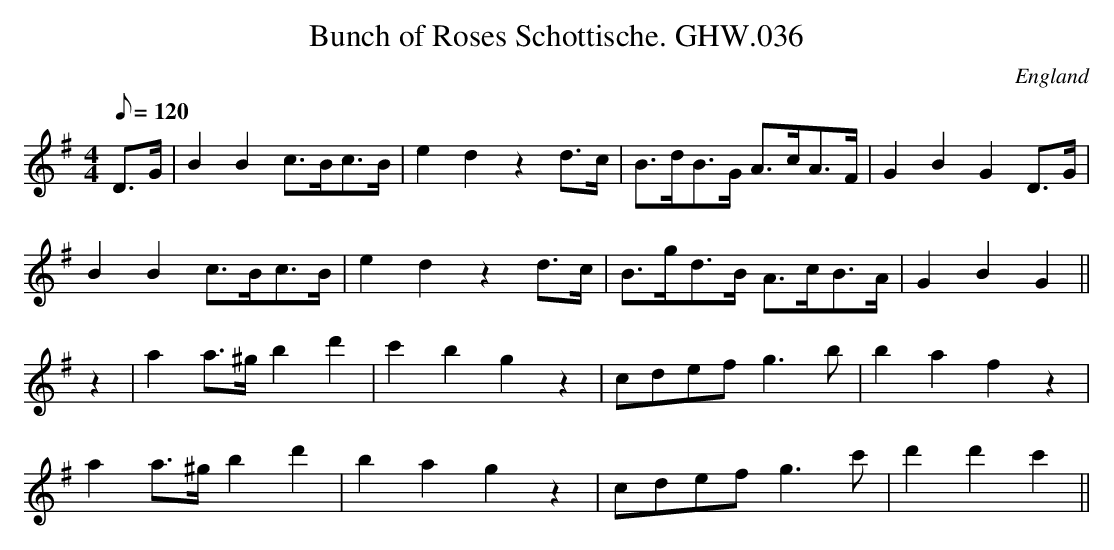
X:1
T:Bunch of Roses Schottische. GHW.036
M:4/4
L:1/8
Q:120
O:England
K:G
D>G|B2B2 c>Bc>B|e2d2 z2 d>c|B>dB>G A>cA>F|G2B2G2 D>G|!
B2B2 c>Bc>B|e2d2 z2 d>c|B>gd>B A>cB>A|G2B2G2||!
z2|a2 a>^g b2 d'2|c'2 b2 g2 z2|cdef g3 b|b2a2f2 z2|!
a2 a>^g b2 d'2|b2 a2 g2 z2|cdef g3 c'|d'2d'2c'2 ||
